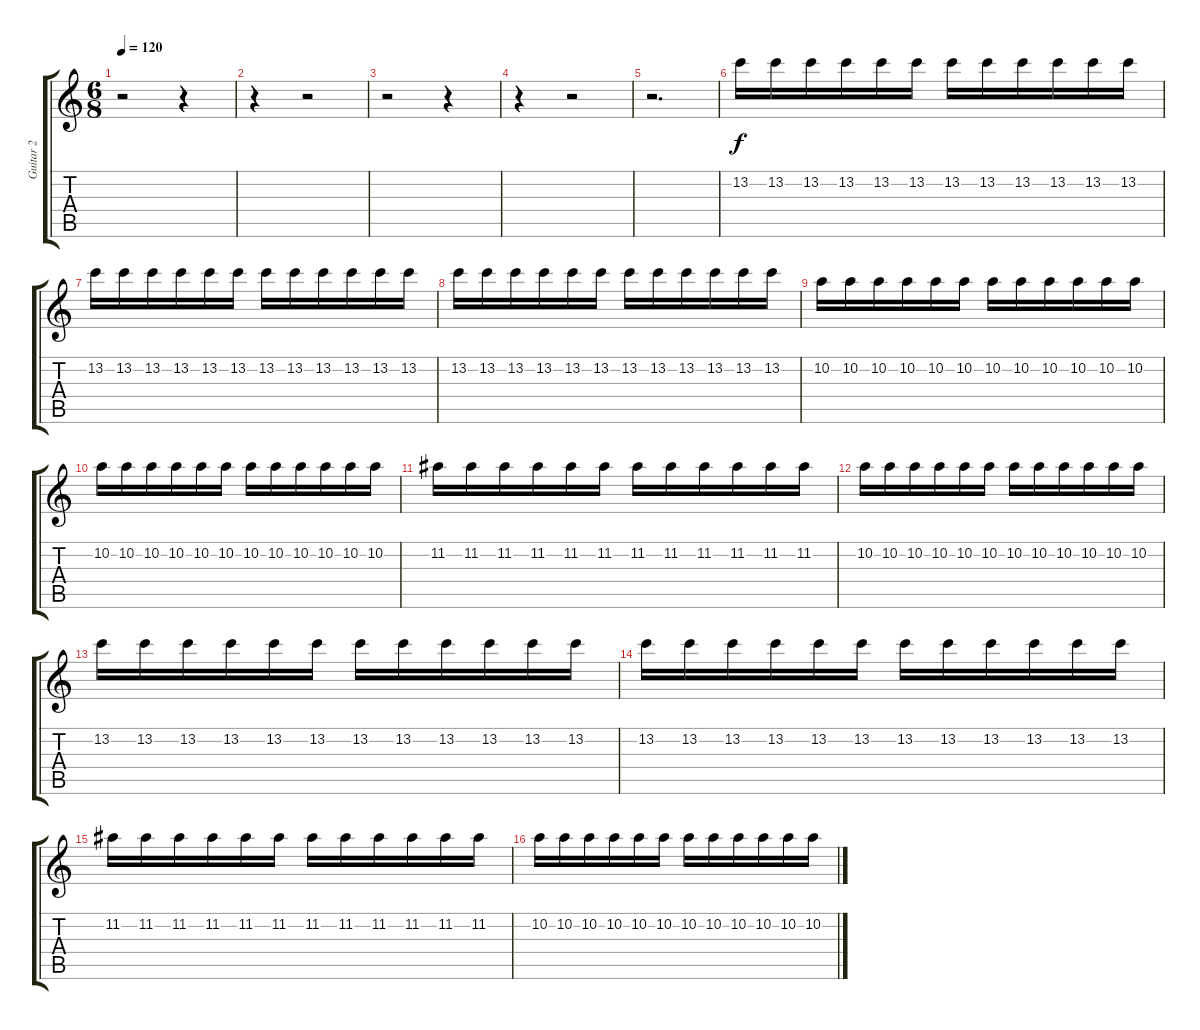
\track ("Guitar 2" "Guitar 2") {instrument electricguitarclean}
\staff {score tabs}
\tuning (E4 B3 G3 D3 A2 E2) {hide}
\ts (6 8)
\tempo 120
\clef g2
\ks c
r.2{dy f} r.4 |
r.4 r.2 |
r.2{beam merge} r.4 |
r.4 r.2 |
r.2{d volume 0} |
13.2.16{volume 11} 13.2.16 13.2.16 13.2.16 13.2.16 13.2.16 13.2.16 13.2.16 13.2.16 13.2.16 13.2.16 13.2.16 |
13.2.16 13.2.16 13.2.16 13.2.16 13.2.16 13.2.16 13.2.16 13.2.16 13.2.16 13.2.16 13.2.16 13.2.16 |
13.2.16 13.2.16 13.2.16 13.2.16 13.2.16 13.2.16 13.2.16 13.2.16 13.2.16 13.2.16 13.2.16 13.2.16 |
10.2.16 10.2.16 10.2.16 10.2.16 10.2.16 10.2.16 10.2.16 10.2.16 10.2.16 10.2.16 10.2.16 10.2.16 |
10.2.16 10.2.16 10.2.16 10.2.16 10.2.16 10.2.16 10.2.16 10.2.16 10.2.16 10.2.16 10.2.16 10.2.16 |
11.2.16 11.2.16 11.2.16 11.2.16 11.2.16 11.2.16 11.2.16 11.2.16 11.2.16 11.2.16 11.2.16 11.2.16 |
10.2.16 10.2.16 10.2.16 10.2.16 10.2.16 10.2.16 10.2.16 10.2.16 10.2.16 10.2.16 10.2.16 10.2.16 |
13.2.16 13.2.16 13.2.16 13.2.16 13.2.16 13.2.16 13.2.16 13.2.16 13.2.16 13.2.16 13.2.16 13.2.16 |
13.2.16 13.2.16 13.2.16 13.2.16 13.2.16 13.2.16 13.2.16 13.2.16 13.2.16 13.2.16 13.2.16 13.2.16 |
11.2.16 11.2.16 11.2.16 11.2.16 11.2.16 11.2.16 11.2.16 11.2.16 11.2.16 11.2.16 11.2.16 11.2.16 |
10.2.16 10.2.16 10.2.16 10.2.16 10.2.16 10.2.16 10.2.16 10.2.16 10.2.16 10.2.16 10.2.16 10.2.16
